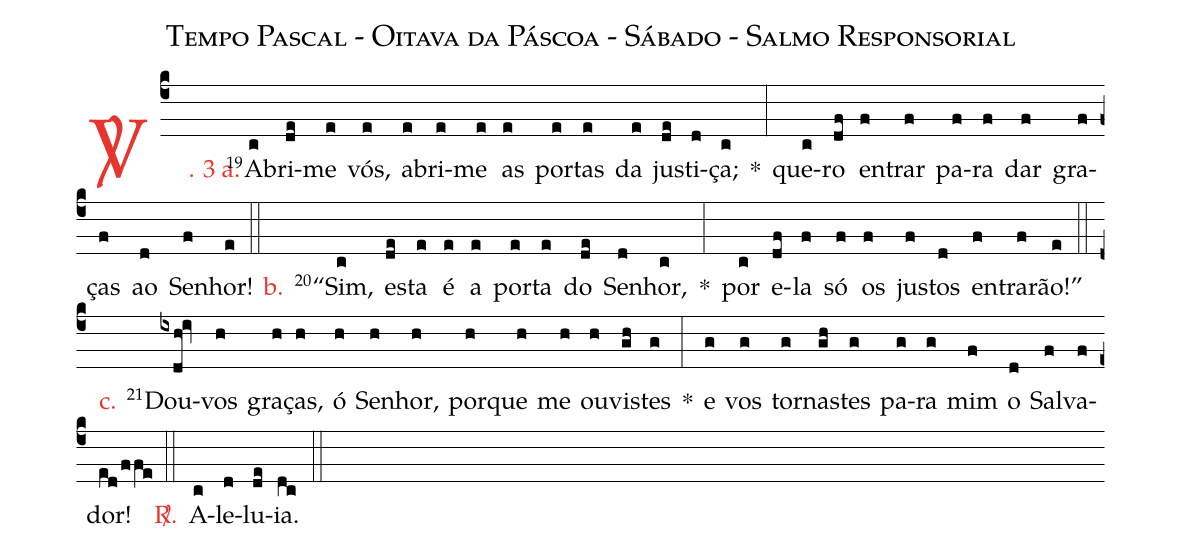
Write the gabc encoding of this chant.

name: Tempo Pascal - Oitava da Páscoa - Sábado - Salmo Responsorial;
%%
(c4)

<c><sp>V/</sp>. 3 a.</c>() <v>\VSup{19}</v>A(c)bri-(de)me(e) vós,(e) a(e)bri-(e)me(e) as(e) por(e)tas(e) da(e) jus(de)ti(d)ça;(c) *(:)
que(c)ro(df) en(f)trar(f) pa(f)ra(f) dar(f) gra(f)ças(f) ao(d) Se(f)nhor!(e)

(::)

<nlba><c>b.</c>() <v>\VSup{20}</v>``Sim,</nlba>(c) es(de)ta(e) é(e) a(e) por(e)ta(e) do(de) Se(d)nhor,(c) *(:)
por(c) e(df)la(f) só(f) os(f) jus(f)tos(d) en(f)tra(f)rão!''(e)

(::)

<nlba><c>c.</c>() <v>\VSup{21}</v>Dou-</nlba>(ixdh!iv)vos(h) gra(h)ças,(h) ó(h) Se(h)nhor,(h) por(h)que(h) me(h) ou(h)vis(gh)tes(g) *(:)
e(g) vos(g) tor(g)nas(gh)tes(g) pa(g)ra(g) mim(f) o(d) Sal(f)va(f)dor!(ed/ffe)

(::)

<nlba><c><sp>R/</sp>.</c>() A</nlba>(c)le(d)lu(de)ia.(dc)

(::)
